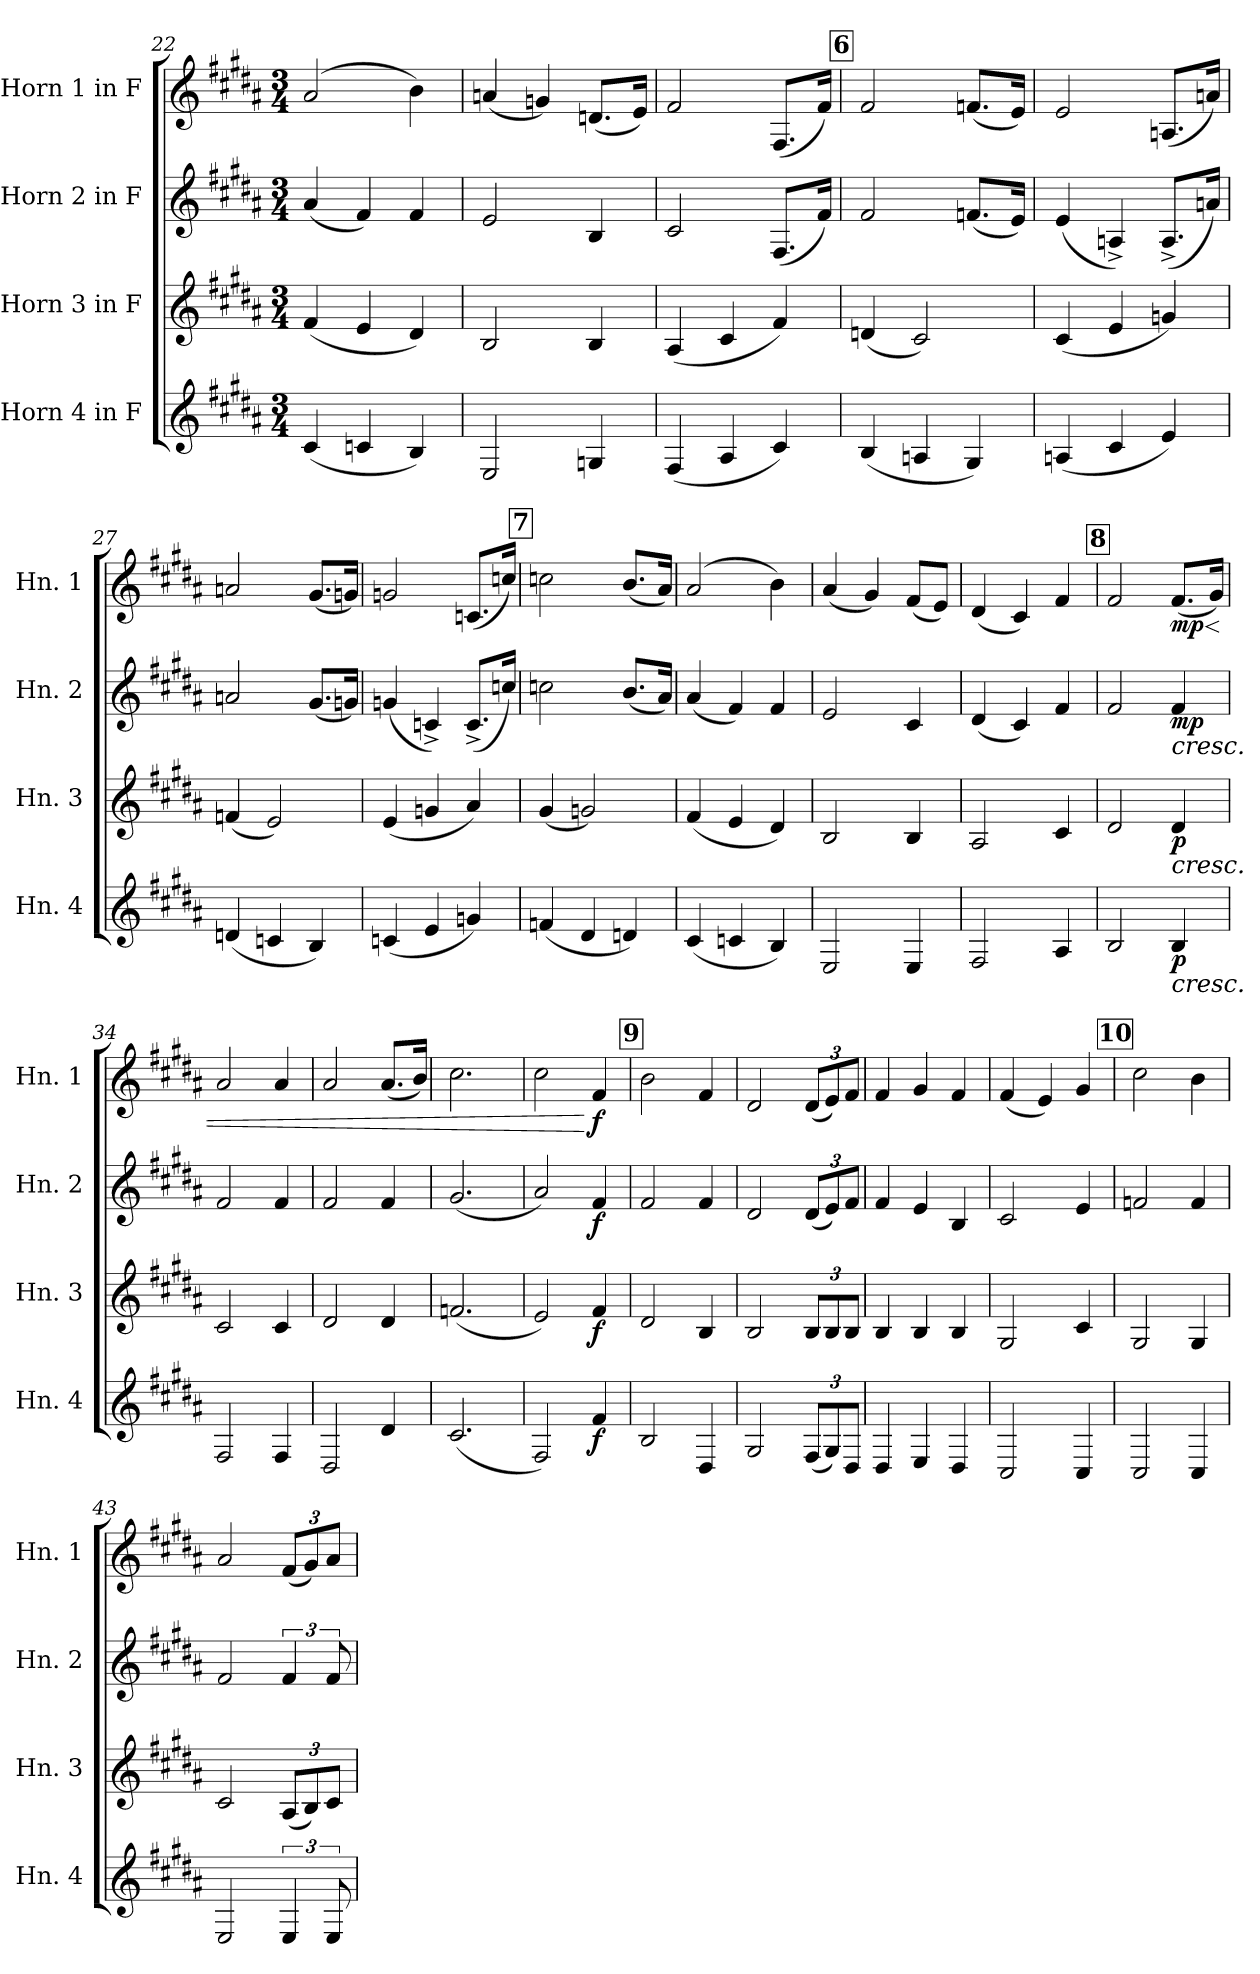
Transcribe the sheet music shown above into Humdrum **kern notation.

**kern	**dynam	**kern	**dynam	**kern	**dynam	**kern	**dynam
*part4	*part4	*part3	*part3	*part2	*part2	*part1	*part1
*staff4	*staff4	*staff3	*staff3	*staff2	*staff2	*staff1	*staff1
*I"Horn 4 in F	*	*I"Horn 3 in F	*	*I"Horn 2 in F	*	*I"Horn 1 in F	*
*I'Hn. 4	*	*I'Hn. 3	*	*I'Hn. 2	*	*I'Hn. 1	*
*clefG2	*	*clefG2	*	*clefG2	*	*clefG2	*
*ITrd4c7	*	*ITrd4c7	*	*ITrd4c7	*	*ITrd4c7	*
*k[f#c#g#d#]	*	*k[f#c#g#d#]	*	*k[f#c#g#d#]	*	*k[f#c#g#d#]	*
*M3/4	*	*M3/4	*	*M3/4	*	*M3/4	*
=22	=22	=22	=22	=22	=22	=22	=22
(<4F#/	.	(<4B/	.	(<4d#/	.	(>2d#/	.
4Fn/	.	4A/	.	4B/)	.	.	.
4E/)	.	4G#/)	.	4B/	.	4e\)	.
!!LO:PB:g=z
=23	=23	=23	=23	=23	=23	=23	=23
2AA/	.	2E/	.	2A/	.	(<4dn/	.
.	.	.	.	.	.	4cn/)	.
4Cn/	.	4E/	.	4E/	.	(<8.Gn/L	.
.	.	.	.	.	.	16A/Jk)	.
=24	=24	=24	=24	=24	=24	=24	=24
(<4BB/	.	(<4D#/	.	2F#/	.	2B/	.
4D#/	.	4F#/	.	.	.	.	.
4F#/)	.	4B/)	.	(<8.BB/L	.	(<8.BB/L	.
.	.	.	.	16B/Jk)	.	16B/Jk)	.
!!LO:REH:place=s1:a:B:fs=14:t=6
=25	=25	=25	=25	=25	=25	=25	=25
(<4E/	.	(<4Gn/	.	2B/	.	2B/	.
4Dn/	.	2F#/)	.	.	.	.	.
4C#/)	.	.	.	(<8.B-X/L	.	(<8.B-X/L	.
.	.	.	.	16A/Jk)	.	16A/Jk)	.
=26	=26	=26	=26	=26	=26	=26	=26
(<4Dn/	.	(<4F#/	.	(<4A/	.	2A/	.
4F#/	.	4A/	.	4Dn^/)	.	.	.
4A/)	.	4cn/)	.	(<8.D^/L	.	(<8.Dn/L	.
.	.	.	.	16dn/Jk)	.	16dn/Jk)	.
=27	=27	=27	=27	=27	=27	=27	=27
(<4Gn/	.	(<4B-X/	.	2dn/	.	2dn/	.
4Fn/	.	2A/)	.	.	.	.	.
4E/)	.	.	.	(<8.c#/L	.	(<8.c#/L	.
.	.	.	.	16cn/Jk)	.	16cn/Jk)	.
=28	=28	=28	=28	=28	=28	=28	=28
(<4Fn/	.	(<4A/	.	(<4cn/	.	2cn/	.
4A/	.	4cn/	.	4Fn^/)	.	.	.
4cn/)	.	4d#/)	.	(<8.F^/L	.	(<8.Fn/L	.
.	.	.	.	16fn/Jk)	.	16fn/Jk)	.
!!LO:LB:g=z
!!LO:REH:place=s1:a:B:fs=14:t=7
=29	=29	=29	=29	=29	=29	=29	=29
(<4B-X/	.	(<4c#/	.	2fn\	.	2fn\	.
4G#/	.	2cn/)	.	.	.	.	.
4Gn/)	.	.	.	(<8.e/L	.	(<8.e/L	.
.	.	.	.	16d#/Jk)	.	16d#/Jk)	.
=30	=30	=30	=30	=30	=30	=30	=30
(<4F#/	.	(<4B/	.	(<4d#/	.	(>2d#/	.
4Fn/	.	4A/	.	4B/)	.	.	.
4E/)	.	4G#/)	.	4B/	.	4e\)	.
=31	=31	=31	=31	=31	=31	=31	=31
2AA/	.	2E/	.	2A/	.	(<4d#/	.
.	.	.	.	.	.	4c#/)	.
4AA/	.	4E/	.	4F#/	.	(<8B/L	.
.	.	.	.	.	.	8A/J)	.
=32	=32	=32	=32	=32	=32	=32	=32
2BB/	.	2D#/	.	(<4G#/	.	(<4G#/	.
.	.	.	.	4F#/)	.	4F#/)	.
4D#/	.	4F#/	.	4B/	.	4B/	.
!!LO:REH:place=s1:a:B:fs=14:t=8
=33	=33	=33	=33	=33	=33	=33	=33
2E/	.	2G#/	.	2B/	.	2B/	.
!	!LO:HP:b	!	!LO:HP:b	!	!LO:HP:b	!	!LO:HP:b
!	!LO:DY:n=1:b	!	!LO:DY:n=1:b	!	!LO:DY:n=1:b	!	!LO:DY:n=1:b
4E/	< p	4G#/	< p	4B/	< mp	(<8.B/L	< mp
.	.	.	.	.	.	16c#/Jk)	.
=34	=34	=34	=34	=34	=34	=34	=34
2BB/	.	2F#/	.	2B/	.	2d#/	.
4BB/	.	4F#/	.	4B/	.	4d#/	.
=35	=35	=35	=35	=35	=35	=35	=35
2GG#/	.	2G#/	.	2B/	.	2d#/	.
4G#/	.	4G#/	.	4B/	.	(<8.d#/L	.
.	.	.	.	.	.	16e/Jk)	.
=36	=36	=36	=36	=36	=36	=36	=36
(<2.F#/	.	(<2.B-X/	.	(<2.c#/	.	2.f#\	.
=37	=37	=37	=37	=37	=37	=37	=37
2BB/)	.	2A/)	.	2d#/)	.	2f#\	.
!	!LO:DY:b	!	!LO:DY:b	!	!LO:DY:b	!	!LO:DY:n=1:b
4B/	f	4B/	f	4B/	f	4B/	[ f
.	[	.	[	.	[	.	.
!!LO:REH:place=s1:a:B:fs=14:t=9
=38	=38	=38	=38	=38	=38	=38	=38
2E/	.	2G#/	.	2B/	.	2e\	.
4GG#/	.	4E/	.	4B/	.	4B/	.
!!LO:LB:g=z
=39	=39	=39	=39	=39	=39	=39	=39
2C#/	.	2E/	.	2G#/	.	2G#/	.
*Xbrackettup	*	*Xbrackettup	*	*Xbrackettup	*	*Xbrackettup	*
(<12BB/L	.	12E/L	.	(<12G#/L	.	(<12G#/L	.
12C#/)	.	12E/	.	12A/)	.	12A/)	.
12GG#/J	.	12E/J	.	12B/J	.	12B/J	.
=40	=40	=40	=40	=40	=40	=40	=40
4GG#/	.	4E/	.	4B/	.	4B/	.
4AA/	.	4E/	.	4A/	.	4c#/	.
4GG#/	.	4E/	.	4E/	.	4B/	.
=41	=41	=41	=41	=41	=41	=41	=41
2FF#/	.	2C#/	.	2F#/	.	(<4B/	.
.	.	.	.	.	.	4A/)	.
4FF#/	.	4F#/	.	4A/	.	4c#/	.
!!LO:REH:place=s1:a:B:fs=14:t=10
=42	=42	=42	=42	=42	=42	=42	=42
2FF#/	.	2C#/	.	2B-X/	.	2f#\	.
4FF#/	.	4C#/	.	4B-/	.	4e\	.
=43	=43	=43	=43	=43	=43	=43	=43
2AA/	.	2F#/	.	2B/	.	2d#/	.
*brackettup	*	*	*	*brackettup	*	*	*
6AA/	.	(<12D#/L	.	6B/	.	(<12B/L	.
.	.	12E/)	.	.	.	12c#/)	.
12AA/	.	12F#/J	.	12B/	.	12d#/J	.
=	=	=	=	=	=	=	=
*-	*-	*-	*-	*-	*-	*-	*-
